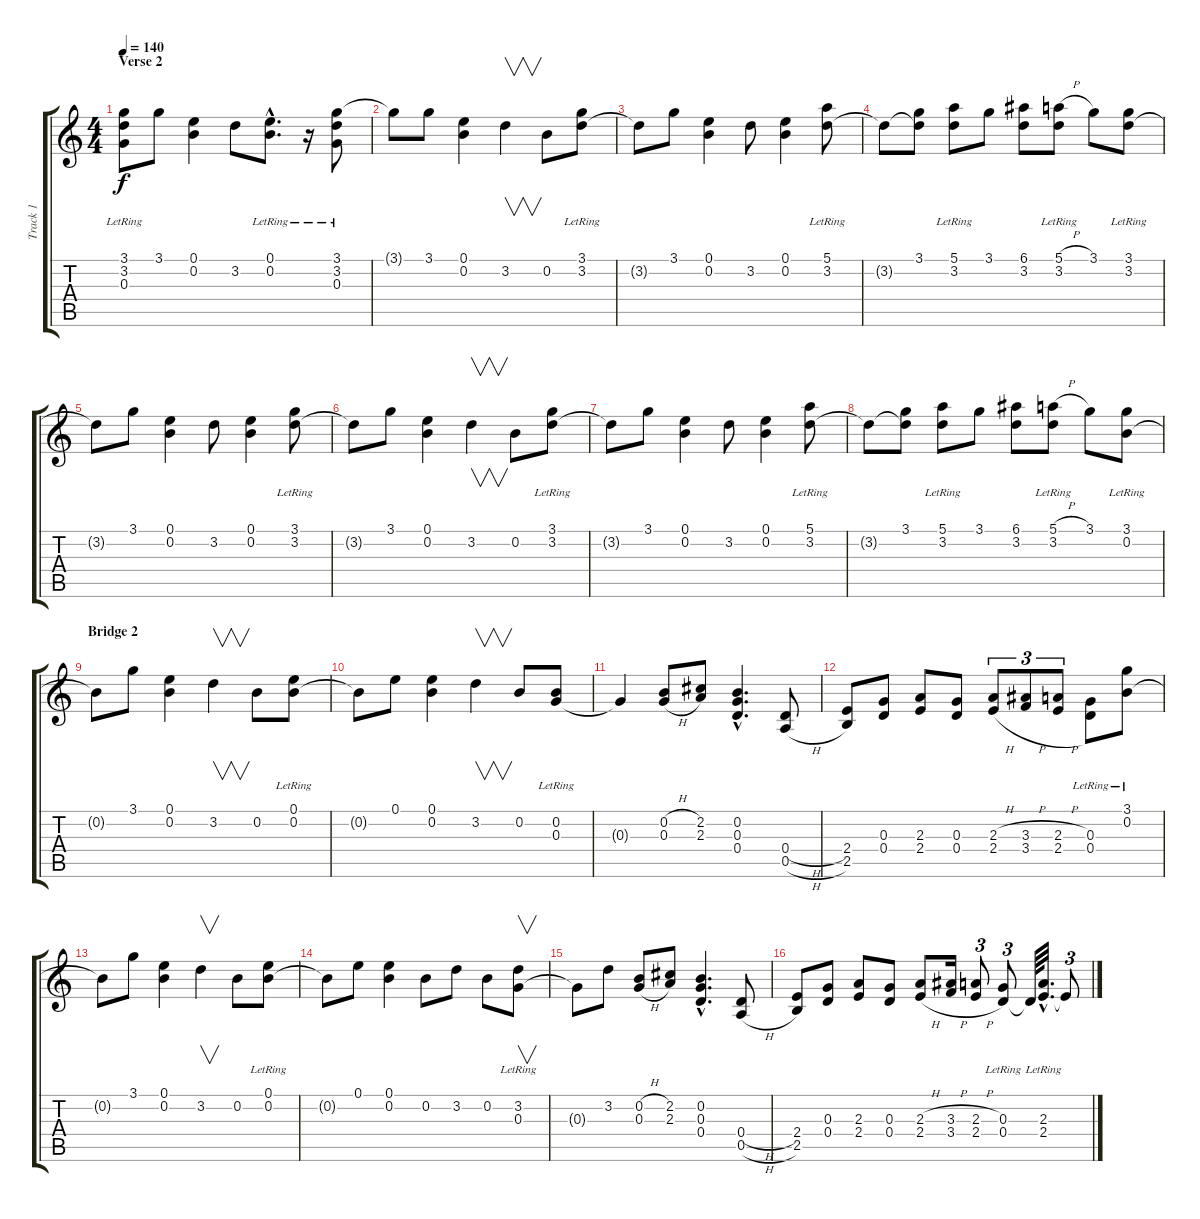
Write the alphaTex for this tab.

\track ("Track 1" "Track 1") {instrument acousticguitarsteel}
\staff {score tabs}
\tuning (E4 B3 G3 D3 A2 E2) {hide}
\ts (4 4)
\section ("" "Verse 2")
\tempo 140
\clef g2
\ks c
(3.1 3.2{lr} 0.3{lr}).8{dy f} 3.1.8 (0.1 0.2).4 3.2.8 (0.1{hac lr} 0.2{hac}).8{d} r.16 (3.1 3.2{lr} 0.3{lr}).8 |
3.1{t}.8 3.1.8 (0.1 0.2).4 3.2.4{v} 0.2.8 (3.1{lr} 3.2).8 |
3.2{t}.8 3.1.8 (0.1 0.2).4 3.2.8 (0.1 0.2).4 (5.1{lr} 3.2).8 |
3.2{t}.8 (3.1 3.2{t}).8 (5.1 3.2{lr}).8 3.1.8 (6.1 3.2).8 (5.1{h} 3.2{lr}).8 3.1.8 (3.1{lr} 3.2).8 |
3.2{t}.8 3.1.8 (0.1 0.2).4 3.2.8 (0.1 0.2).4 (3.1{lr} 3.2).8 |
3.2{t}.8 3.1.8 (0.1 0.2).4 3.2.4{v} 0.2.8 (3.1{lr} 3.2).8 |
3.2{t}.8 3.1.8 (0.1 0.2).4 3.2.8 (0.1 0.2).4 (5.1{lr} 3.2).8 |
3.2{t}.8 (3.1 3.2{t}).8 (5.1 3.2{lr}).8 3.1.8 (6.1 3.2).8 (5.1{h} 3.2{lr}).8 3.1.8 (3.1{lr} 0.2).8 |
\section ("" "Bridge 2")
0.2{t}.8 3.1.8 (0.1 0.2).4 3.2.4{v} 0.2.8 (0.1{lr} 0.2).8 |
0.2{t}.8 0.1.8 (0.1 0.2).4 3.2.4{v} 0.2.8 (0.2{lr} 0.3).8 |
0.3{t}.4 (0.2{h} 0.3{h}).8 (2.2 2.3).8 (0.2{hac} 0.3{hac} 0.4{hac}).4{d} (0.4{h} 0.5{h}).8 |
(2.4 2.5).8 (0.3 0.4).8 (2.3 2.4).8 (0.3 0.4).8 (2.3{h} 2.4{h}).8{tu (3 2)} (3.3{h} 3.4{h}).8{tu (3 2)} (2.3{h} 2.4{h}).8{tu (3 2)} (0.3{lr} 0.4{lr}).8 (3.1{lr} 0.2).8 |
0.2{t}.8 3.1.8 (0.1 0.2).4 3.2.4{v} 0.2.8 (0.1{lr} 0.2).8 |
0.2{t}.8 0.1.8 (0.1 0.2).4 0.2.8 3.2.8 0.2.8 (3.2{lr} 0.3).8{v} |
0.3{t}.8 3.2.8 (0.2{h} 0.3{h}).8 (2.2 2.3).8 (0.2{hac} 0.3{hac} 0.4{hac}).4{d} (0.4{h} 0.5{h}).8 |
(2.4 2.5).8 (0.3 0.4).8 (2.3 2.4).8 (0.3 0.4).8 (2.3{h} 2.4{h}).8 (3.3{h} 3.4{h}).16 (2.3{h} 2.4{h}).8{tu (3 2)} (0.3{lr} 0.4).8{tu (3 2)} 0.4{t}.64 (2.3{hac lr} 2.4{hac}).32{d} 2.4{t}.8{tu (3 2)}
